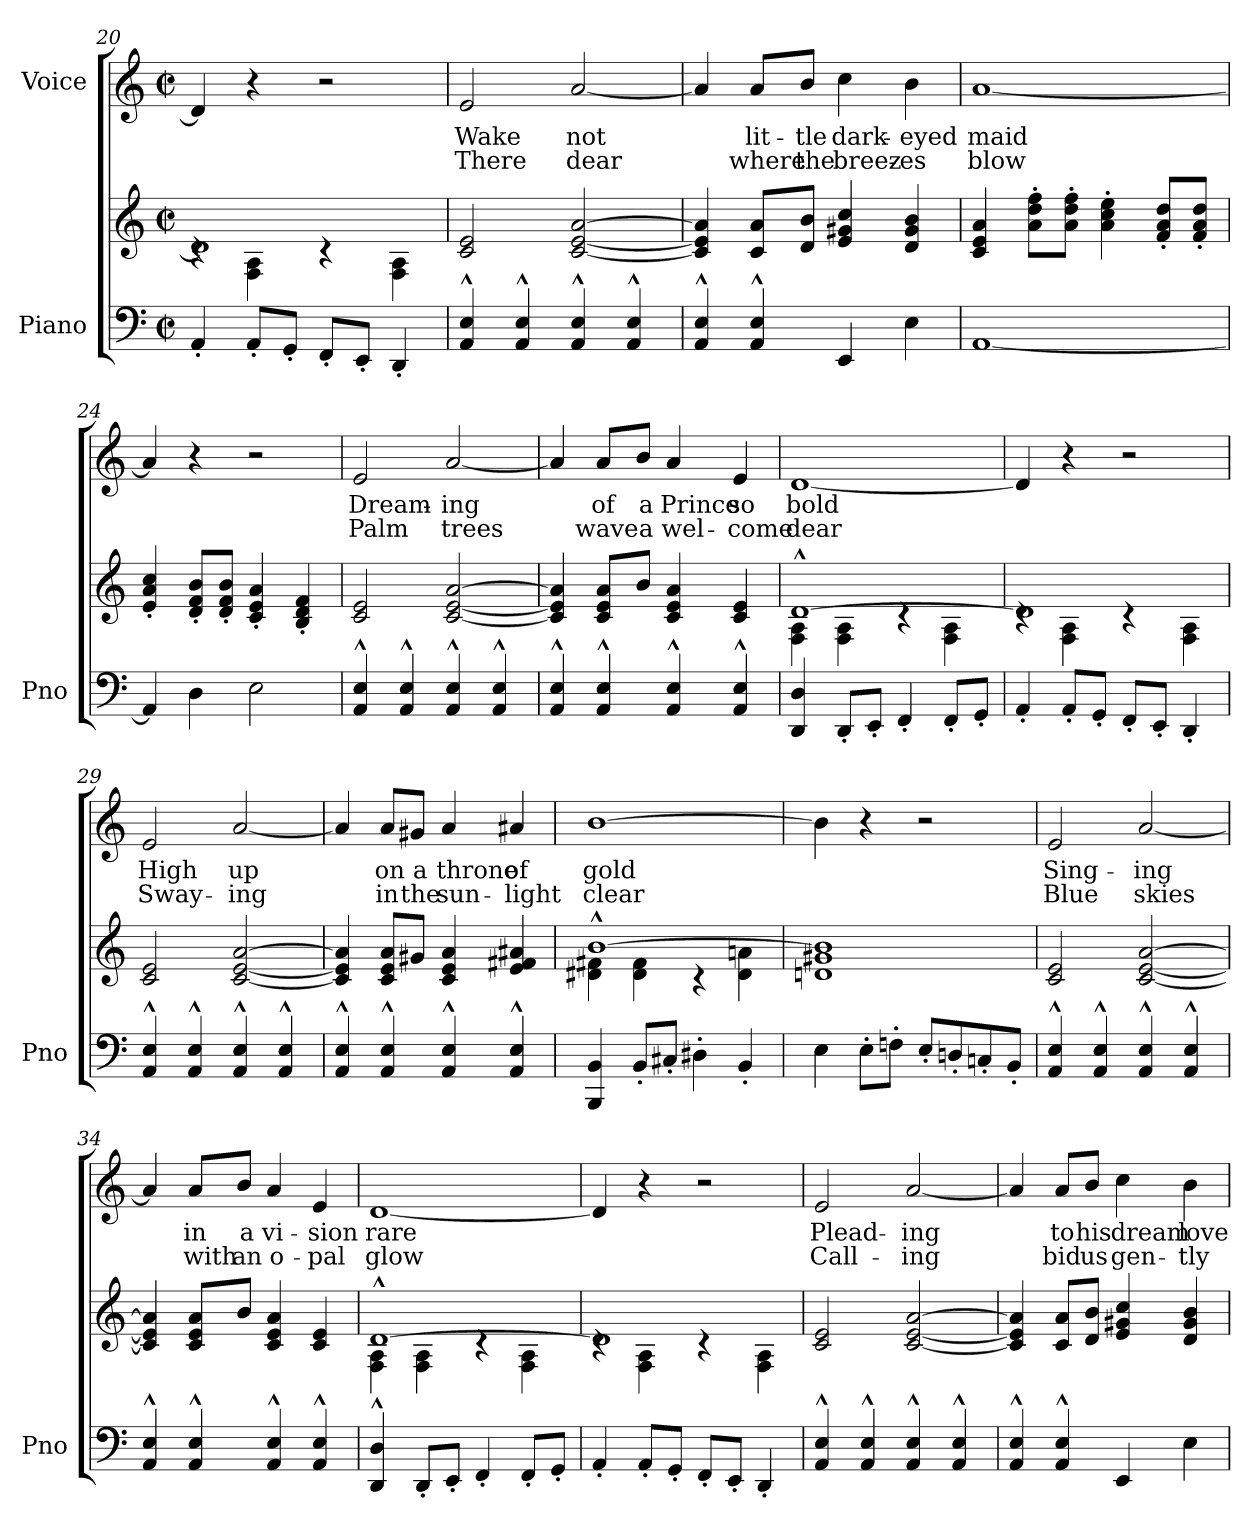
**kern	**kern	**kern	**text	**text
*part2	*part2	*part1	*part1	*part1
*staff3	*staff2	*staff1	*staff1	*staff1
*I"Piano	*	*I"Voice	*	*
*I'Pno	*	*	*	*
*clefF4	*clefG2	*clefG2	*	*
*k[]	*k[]	*k[]	*	*
*M2/2	*M2/2	*M2/2	*	*
*met(c|)	*met(c|)	*met(c|)	*	*
=20	=20	=20	=20	=20
*	*^	*	*	*
4AA'/	1d]	4rc	4d/]	.	.
8AA'/L	.	4F\ 4A\	4r	.	.
8GG'/J	.	.	.	.	.
8FF'/L	.	4rc	2r	.	.
8EE'/J	.	.	.	.	.
4DD'/	.	4F\ 4A\	.	.	.
=21	=21	=21	=21	=21	=21
!	!	!	!	!LO:LY:b	!LO:LY:b
*	*v	*v	*	*	*
4AA/^^ 4E/^^	2c/ 2e/	2e/	Wake	There
4AA/^^ 4E/^^	.	.	.	.
!	!	!	!LO:LY:b	!LO:LY:b
4AA/^^ 4E/^^	[2c/ [2e/ [2a/	[2a/	not	dear
4AA/^^ 4E/^^	.	.	.	.
=22	=22	=22	=22	=22
4AA/^^ 4E/^^	4c/] 4e/] 4a/]	4a/]	.	.
!	!	!	!LO:LY:b	!LO:LY:b
4AA/^^ 4E/^^	8c/ 8a/L	8a/L	lit-	where
!	!	!	!LO:LY:b	!LO:LY:b
.	8d/ 8b/J	8b/J	-tle	the
!	!	!	!LO:LY:b	!LO:LY:b
4EE/	4e/ 4g#X/ 4cc/	4cc\	dark-	breez-
!	!	!	!LO:LY:b	!LO:LY:b
4E\	4d/ 4g#/ 4b/	4b\	-eyed	-es
=23	=23	=23	=23	=23
!	!	!	!LO:LY:b	!LO:LY:b
[1AA	4c/ 4e/ 4a/	[1a	maid	blow
.	8a\' 8dd\' 8ff\'L	.	.	.
.	8a\' 8dd\' 8ff\'J	.	.	.
.	4a\' 4cc\' 4ee\'	.	.	.
.	8f/' 8a/' 8dd/'L	.	.	.
.	8f/' 8a/' 8dd/'J	.	.	.
=24	=24	=24	=24	=24
4AA/]	4e/' 4a/' 4cc/'	4a/]	.	.
4D\	8d/' 8f/' 8b/'L	4r	.	.
.	8d/' 8f/' 8b/'J	.	.	.
2E\	4c/' 4e/' 4a/'	2r	.	.
.	4B/' 4d/' 4f/'	.	.	.
!!LO:LB:g=z
=25	=25	=25	=25	=25
!	!	!	!LO:LY:b	!LO:LY:b
4AA/^^ 4E/^^	2c/ 2e/	2e/	Dream-	Palm
4AA/^^ 4E/^^	.	.	.	.
!	!	!	!LO:LY:b	!LO:LY:b
4AA/^^ 4E/^^	[2c/ [2e/ [2a/	[2a/	-ing	trees
4AA/^^ 4E/^^	.	.	.	.
=26	=26	=26	=26	=26
4AA/^^ 4E/^^	4c/] 4e/] 4a/]	4a/]	.	.
!	!	!	!LO:LY:b	!LO:LY:b
4AA/^^ 4E/^^	8c/ 8e/ 8a/L	8a/L	of	wave
!	!	!	!LO:LY:b	!LO:LY:b
.	8b/J	8b/J	a	a
!	!	!	!LO:LY:b	!LO:LY:b
4AA/^^ 4E/^^	4c/ 4e/ 4a/	4a/	Prince	wel-
!	!	!	!LO:LY:b	!LO:LY:b
4AA/^^ 4E/^^	4c/ 4e/	4e/	so	-come
=27	=27	=27	=27	=27
*	*^	*	*	*
!	!	!	!	!LO:LY:b	!LO:LY:b
4DD/ 4D/	[1d^^	4F\ 4A\	[1d	bold	dear
8DD'/L	.	4F\ 4A\	.	.	.
8EE'/J	.	.	.	.	.
4FF'/	.	4rc	.	.	.
8FF'/L	.	4F\ 4A\	.	.	.
8GG'/J	.	.	.	.	.
=28	=28	=28	=28	=28	=28
4AA'/	1d]	4rc	4d/]	.	.
8AA'/L	.	4F\ 4A\	4r	.	.
8GG'/J	.	.	.	.	.
8FF'/L	.	4rc	2r	.	.
8EE'/J	.	.	.	.	.
4DD'/	.	4F\ 4A\	.	.	.
=29	=29	=29	=29	=29	=29
!	!	!	!	!LO:LY:b	!LO:LY:b
*	*v	*v	*	*	*
4AA/^^ 4E/^^	2c/ 2e/	2e/	High	Sway-
4AA/^^ 4E/^^	.	.	.	.
!	!	!	!LO:LY:b	!LO:LY:b
4AA/^^ 4E/^^	[2c/ [2e/ [2a/	[2a/	up	-ing
4AA/^^ 4E/^^	.	.	.	.
=30	=30	=30	=30	=30
4AA/^^ 4E/^^	4c/] 4e/] 4a/]	4a/]	.	.
!	!	!	!LO:LY:b	!LO:LY:b
4AA/^^ 4E/^^	8c/ 8e/ 8a/L	8a/L	on	in
!	!	!	!LO:LY:b	!LO:LY:b
.	8g#X/J	8g#X/J	a	the
!	!	!	!LO:LY:b	!LO:LY:b
4AA/^^ 4E/^^	4c/ 4e/ 4a/	4a/	throne	sun-
!	!	!	!LO:LY:b	!LO:LY:b
4AA/^^ 4E/^^	4e/ 4f#X/ 4a#X/	4a#X/	of	-light
!!LO:LB:g=z
=31	=31	=31	=31	=31
*	*^	*	*	*
!	!	!	!	!LO:LY:b	!LO:LY:b
4BBB/ 4BB/	[1b^^	4d#X\ 4f#X\	[1b	gold	clear
8BB'/L	.	4d#\ 4f#\	.	.	.
8C#X'/J	.	.	.	.	.
4D#X'\	.	4r	.	.	.
4BB'/	.	4d#\ 4an\	.	.	.
*	*v	*v	*	*	*
=32	=32	=32	=32	=32
4E\	1dn 1g#X 1b]	4b\]	.	.
8E'\L	.	4r	.	.
8Fn'\J	.	.	.	.
8E'/L	.	2r	.	.
8Dn'/	.	.	.	.
8Cn'/	.	.	.	.
8BB'/J	.	.	.	.
=33	=33	=33	=33	=33
!	!	!	!LO:LY:b	!LO:LY:b
4AA/^^ 4E/^^	2c/ 2e/	2e/	Sing-	Blue
4AA/^^ 4E/^^	.	.	.	.
!	!	!	!LO:LY:b	!LO:LY:b
4AA/^^ 4E/^^	[2c/ [2e/ [2a/	[2a/	-ing	skies
4AA/^^ 4E/^^	.	.	.	.
=34	=34	=34	=34	=34
4AA/^^ 4E/^^	4c/] 4e/] 4a/]	4a/]	.	.
!	!	!	!LO:LY:b	!LO:LY:b
4AA/^^ 4E/^^	8c/ 8e/ 8a/L	8a/L	in	with
!	!	!	!LO:LY:b	!LO:LY:b
.	8b/J	8b/J	a	an
!	!	!	!LO:LY:b	!LO:LY:b
4AA/^^ 4E/^^	4c/ 4e/ 4a/	4a/	vi-	o-
!	!	!	!LO:LY:b	!LO:LY:b
4AA/^^ 4E/^^	4c/ 4e/	4e/	-sion	-pal
=35	=35	=35	=35	=35
*	*^	*	*	*
!	!	!	!	!LO:LY:b	!LO:LY:b
4DD/^^ 4D/^^	[1d^^	4F\ 4A\	[1d	rare	glow
8DD'/L	.	4F\ 4A\	.	.	.
8EE'/J	.	.	.	.	.
4FF'/	.	4rc	.	.	.
8FF'/L	.	4F\ 4A\	.	.	.
8GG'/J	.	.	.	.	.
=36	=36	=36	=36	=36	=36
4AA'/	1d]	4rc	4d/]	.	.
8AA'/L	.	4F\ 4A\	4r	.	.
8GG'/J	.	.	.	.	.
8FF'/L	.	4rc	2r	.	.
8EE'/J	.	.	.	.	.
4DD'/	.	4F\ 4A\	.	.	.
!!LO:PB:g=z
=37	=37	=37	=37	=37	=37
!	!	!	!	!LO:LY:b	!LO:LY:b
*	*v	*v	*	*	*
4AA/^^ 4E/^^	2c/ 2e/	2e/	Plead-	Call-
4AA/^^ 4E/^^	.	.	.	.
!	!	!	!LO:LY:b	!LO:LY:b
4AA/^^ 4E/^^	[2c/ [2e/ [2a/	[2a/	-ing	-ing
4AA/^^ 4E/^^	.	.	.	.
=38	=38	=38	=38	=38
4AA/^^ 4E/^^	4c/] 4e/] 4a/]	4a/]	.	.
!	!	!	!LO:LY:b	!LO:LY:b
4AA/^^ 4E/^^	8c/ 8a/L	8a/L	to	bid
!	!	!	!LO:LY:b	!LO:LY:b
.	8d/ 8b/J	8b/J	his	us
!	!	!	!LO:LY:b	!LO:LY:b
4EE/	4e/ 4g#X/ 4cc/	4cc\	dream	gen-
!	!	!	!LO:LY:b	!LO:LY:b
4E\	4d/ 4g#/ 4b/	4b\	love	-tly
=	=	=	=	=
*-	*-	*-	*-	*-
